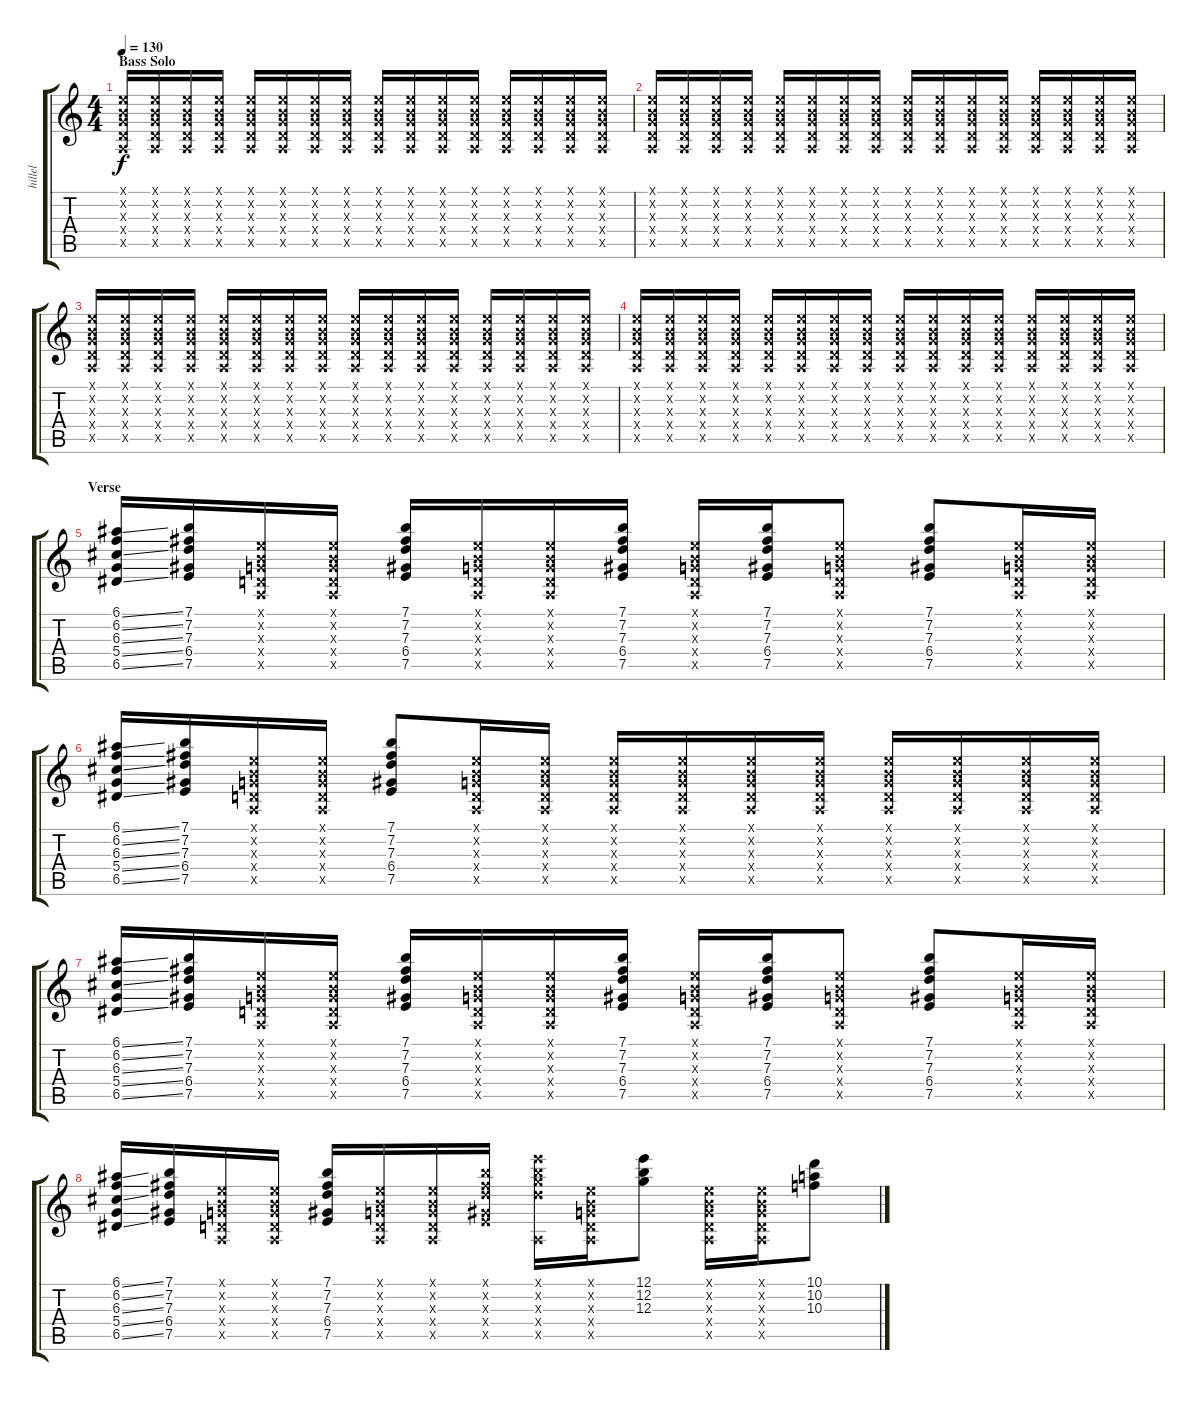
\track ("hillel" "hillel") {instrument overdrivenguitar}
\staff {score tabs}
\tuning (E4 B3 G3 D3 A2 E2) {hide}
\ts (4 4)
\section ("" "Bass Solo")
\tempo 130
\clef g2
\ks c
(0.1{x} 0.2{x} 0.3{x} 0.4{x} 0.5{x}).16{dy f} (0.1{x} 0.2{x} 0.3{x} 0.4{x} 0.5{x}).16 (0.1{x} 0.2{x} 0.3{x} 0.4{x} 0.5{x}).16 (0.1{x} 0.2{x} 0.3{x} 0.4{x} 0.5{x}).16 (0.1{x} 0.2{x} 0.3{x} 0.4{x} 0.5{x}).16 (0.1{x} 0.2{x} 0.3{x} 0.4{x} 0.5{x}).16 (0.1{x} 0.2{x} 0.3{x} 0.4{x} 0.5{x}).16 (0.1{x} 0.2{x} 0.3{x} 0.4{x} 0.5{x}).16 (0.1{x} 0.2{x} 0.3{x} 0.4{x} 0.5{x}).16 (0.1{x} 0.2{x} 0.3{x} 0.4{x} 0.5{x}).16 (0.1{x} 0.2{x} 0.3{x} 0.4{x} 0.5{x}).16 (0.1{x} 0.2{x} 0.3{x} 0.4{x} 0.5{x}).16 (0.1{x} 0.2{x} 0.3{x} 0.4{x} 0.5{x}).16 (0.1{x} 0.2{x} 0.3{x} 0.4{x} 0.5{x}).16 (0.1{x} 0.2{x} 0.3{x} 0.4{x} 0.5{x}).16 (0.1{x} 0.2{x} 0.3{x} 0.4{x} 0.5{x}).16 |
(0.1{x} 0.2{x} 0.3{x} 0.4{x} 0.5{x}).16 (0.1{x} 0.2{x} 0.3{x} 0.4{x} 0.5{x}).16 (0.1{x} 0.2{x} 0.3{x} 0.4{x} 0.5{x}).16 (0.1{x} 0.2{x} 0.3{x} 0.4{x} 0.5{x}).16 (0.1{x} 0.2{x} 0.3{x} 0.4{x} 0.5{x}).16 (0.1{x} 0.2{x} 0.3{x} 0.4{x} 0.5{x}).16 (0.1{x} 0.2{x} 0.3{x} 0.4{x} 0.5{x}).16 (0.1{x} 0.2{x} 0.3{x} 0.4{x} 0.5{x}).16 (0.1{x} 0.2{x} 0.3{x} 0.4{x} 0.5{x}).16 (0.1{x} 0.2{x} 0.3{x} 0.4{x} 0.5{x}).16 (0.1{x} 0.2{x} 0.3{x} 0.4{x} 0.5{x}).16 (0.1{x} 0.2{x} 0.3{x} 0.4{x} 0.5{x}).16 (0.1{x} 0.2{x} 0.3{x} 0.4{x} 0.5{x}).16 (0.1{x} 0.2{x} 0.3{x} 0.4{x} 0.5{x}).16 (0.1{x} 0.2{x} 0.3{x} 0.4{x} 0.5{x}).16 (0.1{x} 0.2{x} 0.3{x} 0.4{x} 0.5{x}).16 |
(0.1{x} 0.2{x} 0.3{x} 0.4{x} 0.5{x}).16 (0.1{x} 0.2{x} 0.3{x} 0.4{x} 0.5{x}).16 (0.1{x} 0.2{x} 0.3{x} 0.4{x} 0.5{x}).16 (0.1{x} 0.2{x} 0.3{x} 0.4{x} 0.5{x}).16 (0.1{x} 0.2{x} 0.3{x} 0.4{x} 0.5{x}).16 (0.1{x} 0.2{x} 0.3{x} 0.4{x} 0.5{x}).16 (0.1{x} 0.2{x} 0.3{x} 0.4{x} 0.5{x}).16 (0.1{x} 0.2{x} 0.3{x} 0.4{x} 0.5{x}).16 (0.1{x} 0.2{x} 0.3{x} 0.4{x} 0.5{x}).16 (0.1{x} 0.2{x} 0.3{x} 0.4{x} 0.5{x}).16 (0.1{x} 0.2{x} 0.3{x} 0.4{x} 0.5{x}).16 (0.1{x} 0.2{x} 0.3{x} 0.4{x} 0.5{x}).16 (0.1{x} 0.2{x} 0.3{x} 0.4{x} 0.5{x}).16 (0.1{x} 0.2{x} 0.3{x} 0.4{x} 0.5{x}).16 (0.1{x} 0.2{x} 0.3{x} 0.4{x} 0.5{x}).16 (0.1{x} 0.2{x} 0.3{x} 0.4{x} 0.5{x}).16 |
(0.1{x} 0.2{x} 0.3{x} 0.4{x} 0.5{x}).16 (0.1{x} 0.2{x} 0.3{x} 0.4{x} 0.5{x}).16 (0.1{x} 0.2{x} 0.3{x} 0.4{x} 0.5{x}).16 (0.1{x} 0.2{x} 0.3{x} 0.4{x} 0.5{x}).16 (0.1{x} 0.2{x} 0.3{x} 0.4{x} 0.5{x}).16 (0.1{x} 0.2{x} 0.3{x} 0.4{x} 0.5{x}).16 (0.1{x} 0.2{x} 0.3{x} 0.4{x} 0.5{x}).16 (0.1{x} 0.2{x} 0.3{x} 0.4{x} 0.5{x}).16 (0.1{x} 0.2{x} 0.3{x} 0.4{x} 0.5{x}).16 (0.1{x} 0.2{x} 0.3{x} 0.4{x} 0.5{x}).16 (0.1{x} 0.2{x} 0.3{x} 0.4{x} 0.5{x}).16 (0.1{x} 0.2{x} 0.3{x} 0.4{x} 0.5{x}).16 (0.1{x} 0.2{x} 0.3{x} 0.4{x} 0.5{x}).16 (0.1{x} 0.2{x} 0.3{x} 0.4{x} 0.5{x}).16 (0.1{x} 0.2{x} 0.3{x} 0.4{x} 0.5{x}).16 (0.1{x} 0.2{x} 0.3{x} 0.4{x} 0.5{x}).16 |
\section ("" "Verse")
(6.1{ss} 6.2{ss} 6.3{ss} 5.4{ss} 6.5{ss}).16 (7.1 7.2 7.3 6.4 7.5).16 (0.1{x} 0.2{x} 0.3{x} 0.4{x} 0.5{x}).16 (0.1{x} 0.2{x} 0.3{x} 0.4{x} 0.5{x}).16 (7.1 7.2 7.3 6.4 7.5).16 (0.1{x} 0.2{x} 0.3{x} 0.4{x} 0.5{x}).16 (0.1{x} 0.2{x} 0.3{x} 0.4{x} 0.5{x}).16 (7.1 7.2 7.3 6.4 7.5).16 (0.1{x} 0.2{x} 0.3{x} 0.4{x} 0.5{x}).16 (7.1 7.2 7.3 6.4 7.5).16 (0.1{x} 0.2{x} 0.3{x} 0.4{x} 0.5{x}).8 (7.1 7.2 7.3 6.4 7.5).8 (0.1{x} 0.2{x} 0.3{x} 0.4{x} 0.5{x}).16 (0.1{x} 0.2{x} 0.3{x} 0.4{x} 0.5{x}).16 |
(6.1{ss} 6.2{ss} 6.3{ss} 5.4{ss} 6.5{ss}).16 (7.1 7.2 7.3 6.4 7.5).16 (0.1{x} 0.2{x} 0.3{x} 0.4{x} 0.5{x}).16 (0.1{x} 0.2{x} 0.3{x} 0.4{x} 0.5{x}).16 (7.1 7.2 7.3 6.4 7.5).8 (0.1{x} 0.2{x} 0.3{x} 0.4{x} 0.5{x}).16 (0.1{x} 0.2{x} 0.3{x} 0.4{x} 0.5{x}).16 (0.1{x} 0.2{x} 0.3{x} 0.4{x} 0.5{x}).16 (0.1{x} 0.2{x} 0.3{x} 0.4{x} 0.5{x}).16 (0.1{x} 0.2{x} 0.3{x} 0.4{x} 0.5{x}).16 (0.1{x} 0.2{x} 0.3{x} 0.4{x} 0.5{x}).16 (0.1{x} 0.2{x} 0.3{x} 0.4{x} 0.5{x}).16 (0.1{x} 0.2{x} 0.3{x} 0.4{x} 0.5{x}).16 (0.1{x} 0.2{x} 0.3{x} 0.4{x} 0.5{x}).16 (0.1{x} 0.2{x} 0.3{x} 0.4{x} 0.5{x}).16 |
(6.1{ss} 6.2{ss} 6.3{ss} 5.4{ss} 6.5{ss}).16 (7.1 7.2 7.3 6.4 7.5).16 (0.1{x} 0.2{x} 0.3{x} 0.4{x} 0.5{x}).16 (0.1{x} 0.2{x} 0.3{x} 0.4{x} 0.5{x}).16 (7.1 7.2 7.3 6.4 7.5).16 (0.1{x} 0.2{x} 0.3{x} 0.4{x} 0.5{x}).16 (0.1{x} 0.2{x} 0.3{x} 0.4{x} 0.5{x}).16 (7.1 7.2 7.3 6.4 7.5).16 (0.1{x} 0.2{x} 0.3{x} 0.4{x} 0.5{x}).16 (7.1 7.2 7.3 6.4 7.5).16 (0.1{x} 0.2{x} 0.3{x} 0.4{x} 0.5{x}).8 (7.1 7.2 7.3 6.4 7.5).8 (0.1{x} 0.2{x} 0.3{x} 0.4{x} 0.5{x}).16 (0.1{x} 0.2{x} 0.3{x} 0.4{x} 0.5{x}).16 |
(6.1{ss} 6.2{ss} 6.3{ss} 5.4{ss} 6.5{ss}).16 (7.1 7.2 7.3 6.4 7.5).16 (0.1{x} 0.2{x} 0.3{x} 0.4{x} 0.5{x}).16 (0.1{x} 0.2{x} 0.3{x} 0.4{x} 0.5{x}).16 (7.1 7.2 7.3 6.4 7.5).16 (0.1{x} 0.2{x} 0.3{x} 0.4{x} 0.5{x}).16 (0.1{x} 0.2{x} 0.3{x} 0.4{x} 0.5{x}).16 (7.1{x} 7.2{x} 7.3{x} 6.4{x} 7.5{x}).16 (12.1{x} 12.2{x} 12.3{x} 12.4{x} 0.5{x}).16 (0.1{x} 0.2{x} 0.3{x} 0.4{x} 0.5{x}).16 (12.1 12.2 12.3).8 (0.1{x} 0.2{x} 0.3{x} 0.4{x} 0.5{x}).16 (0.1{x} 0.2{x} 0.3{x} 0.4{x} 0.5{x}).16 (10.1 10.2 10.3).8
